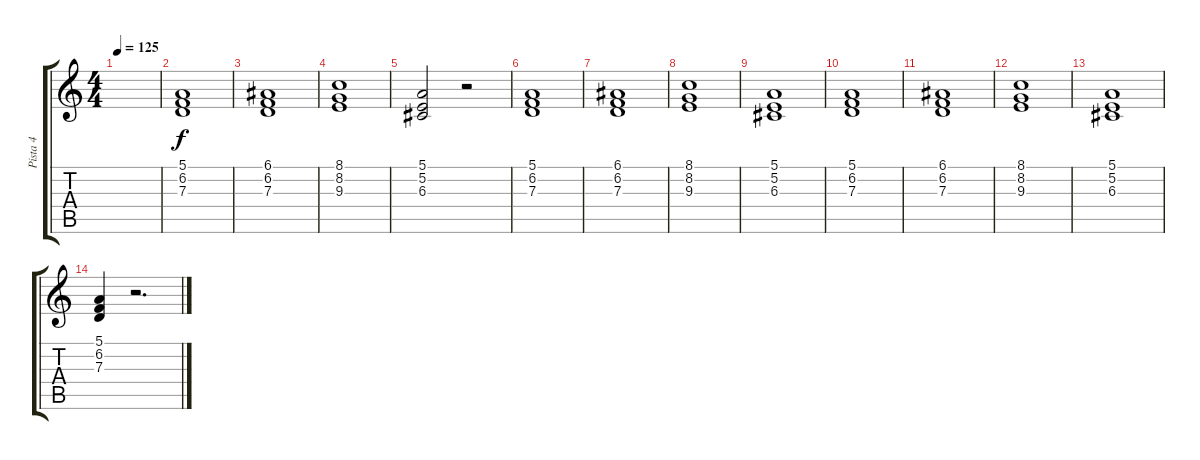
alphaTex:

\track ("Pista 4" "Pista 4") {instrument synthstrings1}
\staff {score tabs}
\tuning (E4 B3 G3 D3 A2 E2) {hide}
\ts (4 4)
\tempo 125
\clef g2
\ks c
|
(5.1 6.2 7.3).1 |
(6.1 6.2 7.3).1 |
(8.1 8.2 9.3).1 |
(5.1 5.2 6.3).2 r.2 |
(5.1 6.2 7.3).1 |
(6.1 6.2 7.3).1 |
(8.1 8.2 9.3).1 |
(5.1 5.2 6.3).1 |
(5.1 6.2 7.3).1 |
(6.1 6.2 7.3).1 |
(8.1 8.2 9.3).1 |
(5.1 5.2 6.3).1 |
(5.1 6.2 7.3).4 r.2{d}
